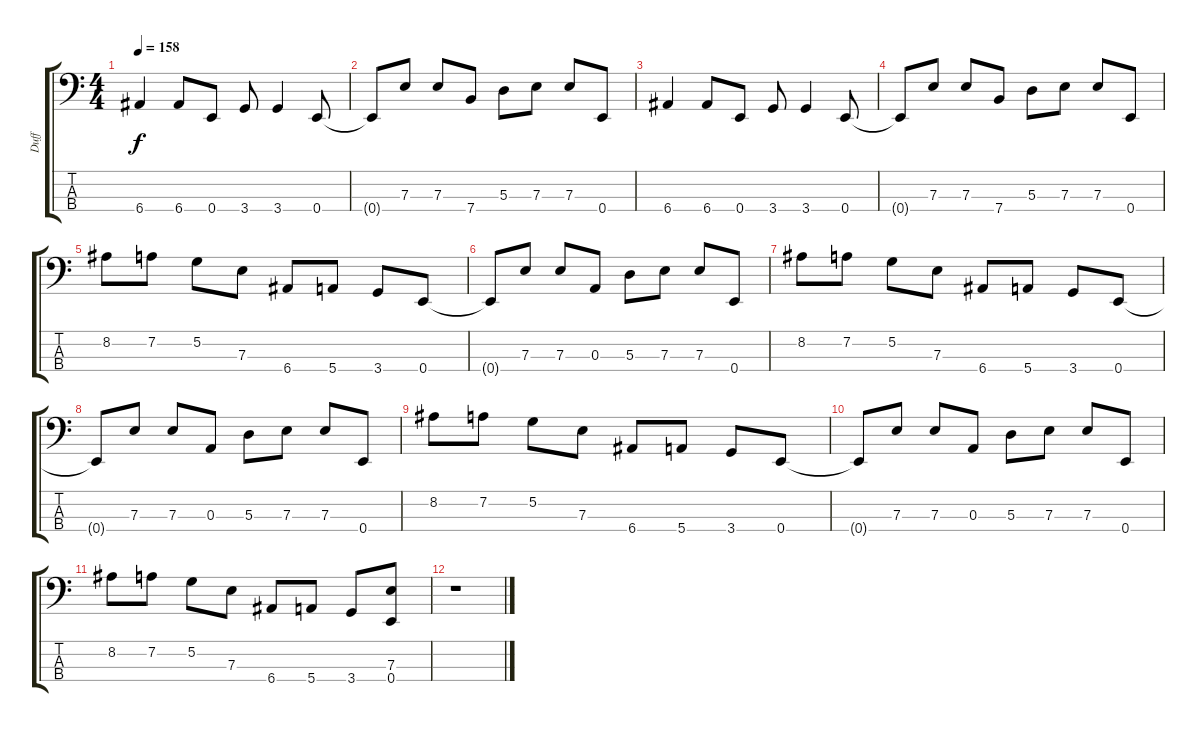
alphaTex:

\track ("Duff" "Duff") {instrument slapbass1}
\staff {score tabs}
\tuning (G2 D2 A1 E1) {hide}
\ts (4 4)
\tempo 158
\clef f4
\ks c
6.4.4{dy f} 6.4.8 0.4.8 3.4.8 3.4.4 0.4.8 |
0.4{t}.8 7.3.8 7.3.8 7.4.8 5.3.8 7.3.8 7.3.8 0.4.8 |
6.4.4 6.4.8 0.4.8 3.4.8 3.4.4 0.4.8 |
0.4{t}.8 7.3.8 7.3.8 7.4.8 5.3.8 7.3.8 7.3.8 0.4.8 |
8.2.8 7.2.8 5.2.8 7.3.8 6.4.8 5.4.8 3.4.8 0.4.8 |
0.4{t}.8 7.3.8 7.3.8 0.3.8 5.3.8 7.3.8 7.3.8 0.4.8 |
8.2.8 7.2.8 5.2.8 7.3.8 6.4.8 5.4.8 3.4.8 0.4.8 |
0.4{t}.8 7.3.8 7.3.8 0.3.8 5.3.8 7.3.8 7.3.8 0.4.8 |
8.2.8 7.2.8 5.2.8 7.3.8 6.4.8 5.4.8 3.4.8 0.4.8 |
0.4{t}.8 7.3.8 7.3.8 0.3.8 5.3.8 7.3.8 7.3.8 0.4.8 |
8.2.8 7.2.8 5.2.8 7.3.8 6.4.8 5.4.8 3.4.8 (7.3 0.4).8 |
r.1
